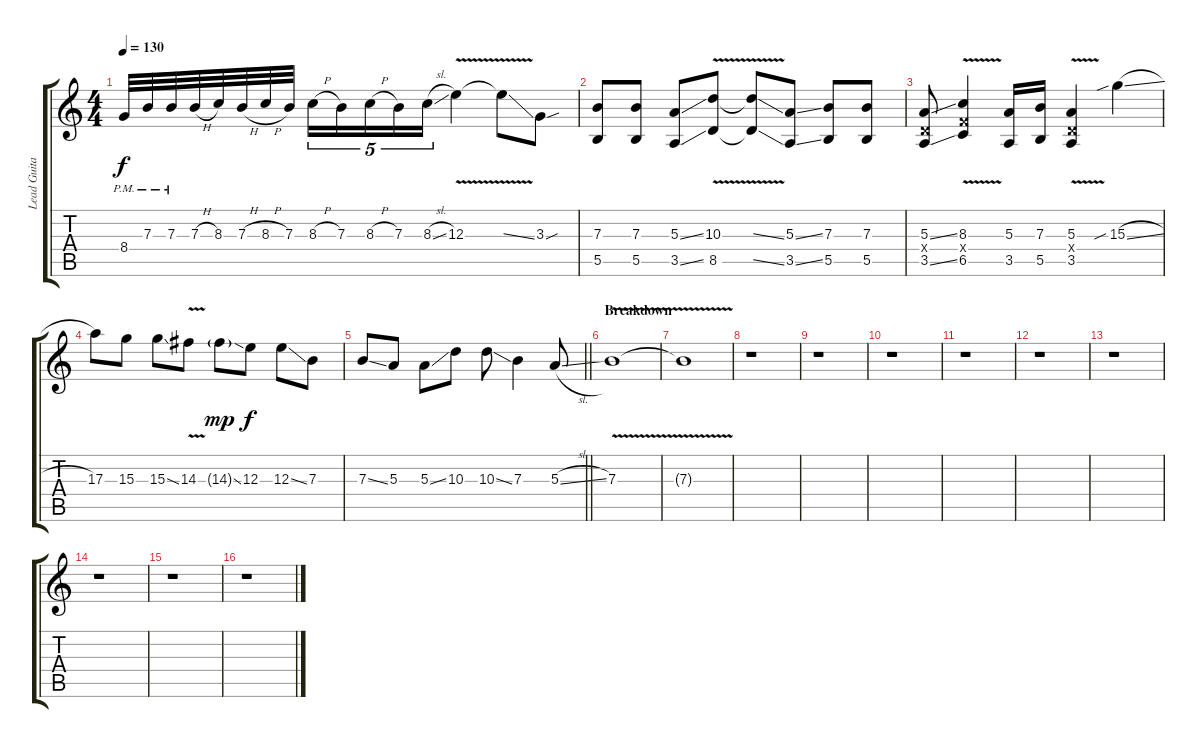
\track ("Lead Guitar" "Lead Guita") {instrument distortionguitar}
\staff {score tabs}
\tuning (Db4 Ab3 E3 B2 Gb2 B1) {hide}
\ts (4 4)
\tempo 130
\clef g2
\ks c
8.4{pm}.32{dy f} 7.3{pm}.32 7.3{pm}.32 7.3{h}.32 8.3.32 7.3{h}.32 8.3{h}.32 7.3.32 8.3{h}.16{tu (5 4)} 7.3.16{tu (5 4)} 8.3{h}.16{tu (5 4)} 7.3.16{tu (5 4)} 8.3{sl}.16{tu (5 4)} 12.3{v}.4 12.3{v ss t}.8 3.3{sou}.8 |
(7.3 5.5).8 (7.3 5.5).8 (5.3{ss} 3.5{ss}).8 (10.3{v} 8.5).8 (10.3{v ss t} 8.5{v ss t}).8 (5.3{ss} 3.5{ss}).8 (7.3 5.5).8 (7.3 5.5).8 |
(5.3{ss} 3.4{x} 3.5{ss}).8 (8.3 6.4{x} 6.5{v}).4 (5.3 3.5).16 (7.3 5.5).16 (5.3 3.4{x} 3.5{v}).4 15.3{sib sl}.4 |
17.3.8 15.3.8 15.3{ss}.8 14.3{v}.8 14.3{ss g}.8{dy mp} 12.3.8{dy f} 12.3{ss}.8 7.3.8 |
\barLineRight lightlight
7.3{ss}.8 5.3.8 5.3{ss}.8 10.3.8 10.3{ss}.8 7.3.4 5.3{sl}.8 |
\section ("" "Breakdown")
7.3{v}.1 |
7.3{t}.1{volume 0} |
r.1 |
r.1 |
r.1 |
r.1 |
r.1 |
r.1 |
r.1 |
r.1 |
r.1
